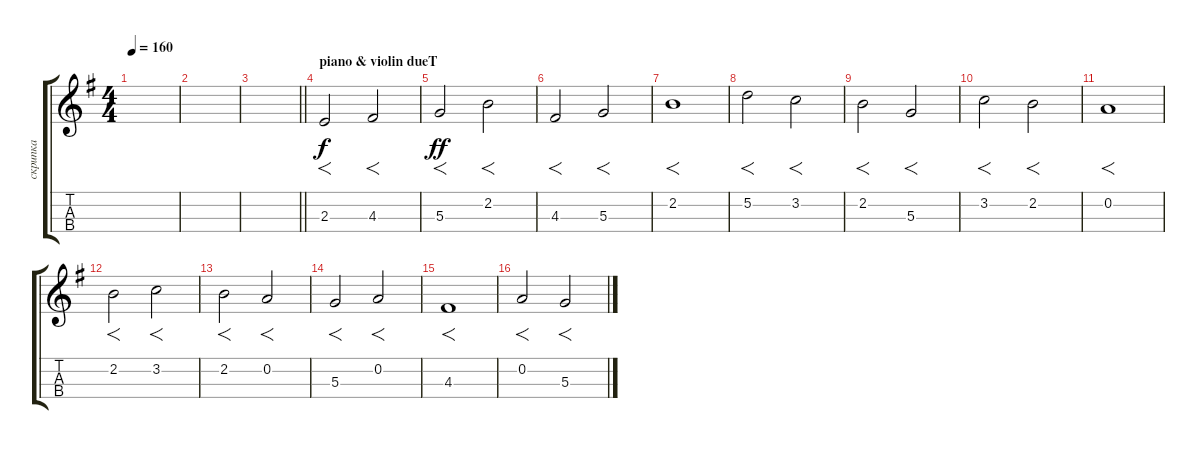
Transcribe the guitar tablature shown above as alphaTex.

\track ("скрипка" "скрипка") {instrument violin}
\staff {score tabs}
\tuning (E5 A4 D4 G3) {hide}
\ts (4 4)
\tempo 160
\clef g2
\ks eminor
|
|
\barLineRight lightlight
|
\section ("" "piano & violin dueT")
2.3.2{f} 4.3.2{f dy f} |
5.3.2{f dy ff} 2.2.2{f} |
4.3.2{f} 5.3.2{f} |
2.2.1{f} |
5.2.2{f} 3.2.2{f} |
2.2.2{f} 5.3.2{f} |
3.2.2{f} 2.2.2{f} |
0.2.1{f} |
2.2.2{f} 3.2.2{f} |
2.2.2{f} 0.2.2{f} |
5.3.2{f} 0.2.2{f} |
4.3.1{f} |
0.2.2{f} 5.3.2{f}
